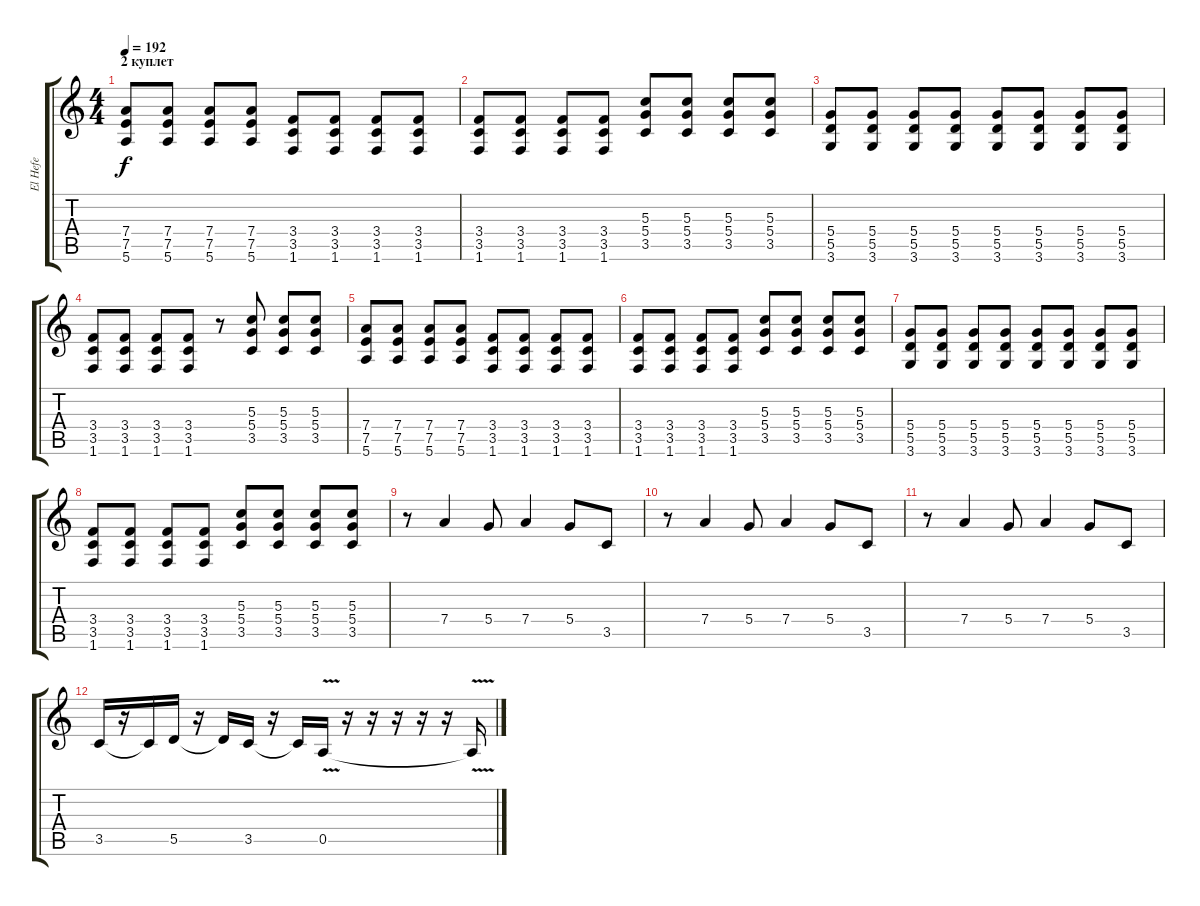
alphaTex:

\track ("El Hefe" "El Hefe") {instrument overdrivenguitar}
\staff {score tabs}
\tuning (E4 B3 G3 D3 A2 E2) {hide}
\ts (4 4)
\section ("" "2 куплет")
\tempo 192
\clef g2
\ks c
(7.4 7.5 5.6).8{dy f} (7.4 7.5 5.6).8 (7.4 7.5 5.6).8 (7.4 7.5 5.6).8 (3.4 3.5 1.6).8 (3.4 3.5 1.6).8 (3.4 3.5 1.6).8 (3.4 3.5 1.6).8 |
(3.4 3.5 1.6).8 (3.4 3.5 1.6).8 (3.4 3.5 1.6).8 (3.4 3.5 1.6).8 (5.3 5.4 3.5).8 (5.3 5.4 3.5).8 (5.3 5.4 3.5).8 (5.3 5.4 3.5).8 |
(5.4 5.5 3.6).8 (5.4 5.5 3.6).8 (5.4 5.5 3.6).8 (5.4 5.5 3.6).8 (5.4 5.5 3.6).8 (5.4 5.5 3.6).8 (5.4 5.5 3.6).8 (5.4 5.5 3.6).8 |
(3.4 3.5 1.6).8 (3.4 3.5 1.6).8 (3.4 3.5 1.6).8 (3.4 3.5 1.6).8 r.8 (5.3 5.4 3.5).8 (5.3 5.4 3.5).8 (5.3 5.4 3.5).8 |
(7.4 7.5 5.6).8 (7.4 7.5 5.6).8 (7.4 7.5 5.6).8 (7.4 7.5 5.6).8 (3.4 3.5 1.6).8 (3.4 3.5 1.6).8 (3.4 3.5 1.6).8 (3.4 3.5 1.6).8 |
(3.4 3.5 1.6).8 (3.4 3.5 1.6).8 (3.4 3.5 1.6).8 (3.4 3.5 1.6).8 (5.3 5.4 3.5).8 (5.3 5.4 3.5).8 (5.3 5.4 3.5).8 (5.3 5.4 3.5).8 |
(5.4 5.5 3.6).8 (5.4 5.5 3.6).8 (5.4 5.5 3.6).8 (5.4 5.5 3.6).8 (5.4 5.5 3.6).8 (5.4 5.5 3.6).8 (5.4 5.5 3.6).8 (5.4 5.5 3.6).8 |
(3.4 3.5 1.6).8 (3.4 3.5 1.6).8 (3.4 3.5 1.6).8 (3.4 3.5 1.6).8 (5.3 5.4 3.5).8 (5.3 5.4 3.5).8 (5.3 5.4 3.5).8 (5.3 5.4 3.5).8 |
r.8 7.4.4 5.4.8 7.4.4 5.4.8 3.5.8 |
r.8 7.4.4 5.4.8 7.4.4 5.4.8 3.5.8 |
r.8 7.4.4 5.4.8 7.4.4 5.4.8 3.5.8 |
3.5.16 r.16 3.5{t}.16 5.5.16 r.16 5.5{t}.16 3.5.16 r.16 3.5{t}.16 0.5{v}.16 r.16 r.16 r.16 r.16 r.16 0.5{t}.16
